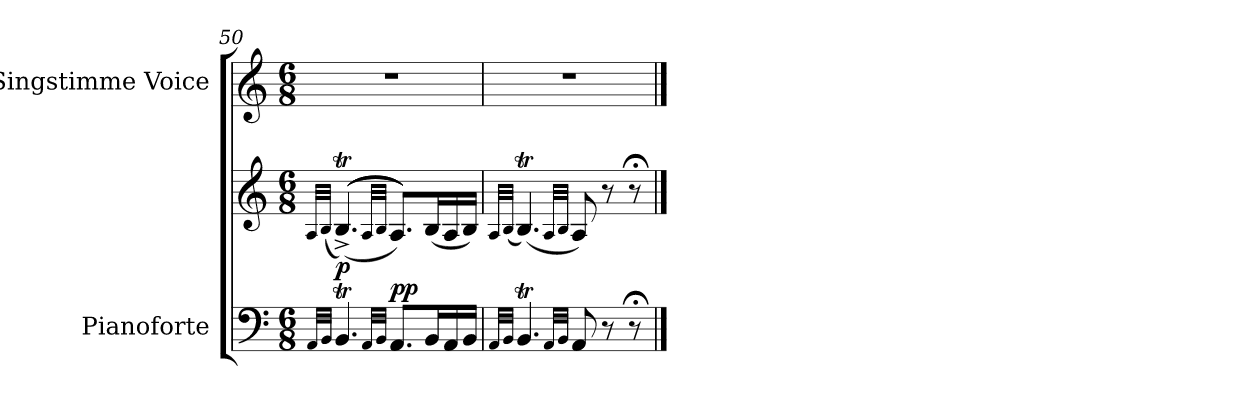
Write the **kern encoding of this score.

**kern	**kern	**dynam	**kern
*part2	*part2	*part2	*part1
*staff3	*staff2	*staff2/3	*staff1
*I"Pianoforte	*	*	*I"Singstimme Voice
*I'Pno	*	*	*
*clefF4	*clefG2	*	*clefG2
*k[]	*k[]	*	*k[]
*M6/8	*M6/8	*	*M6/8
=50	=50	=50	=50
32qAA/LLL	32qA/LLL	.	.
32qBB/JJJ	(<32qB/JJJ	.	.
!	!	!LO:DY:b	!
4.BBt/	(<(<(<(<(<4.Bt^/)	p	2.r
32qAA/LLL	32qA/LLL	.	.
32qBB/JJJ	32qB/JJJ	.	.
!	!	!LO:DY:a=2	!
8.AA/L	8.A/L)))))	pp	.
16BB/L	(<16B/L	.	.
16AA/	16A/	.	.
16BB/JJ	16B/JJ)	.	.
=51	=51	=51	=51
32qAA/LLL	32qA/LLL	.	.
32qBB/JJJ	(<32qB/JJJ	.	.
4.BBt/	(<4.Bt/)	.	2.r
32qAA/LLL	32qA/LLL	.	.
32qBB/JJJ	32qB/JJJ	.	.
8AA/	8A/)	.	.
8r	8r	.	.
8r;<	8r;<	.	.
==	==	==	==
*-	*-	*-	*-
